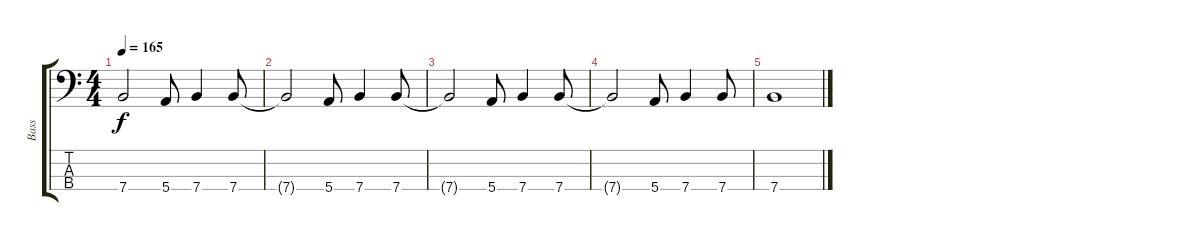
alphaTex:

\track ("Bass" "Bass") {instrument electricbassfinger}
\staff {score tabs}
\tuning (G2 D2 A1 E1) {hide}
\ts (4 4)
\tempo 165
\clef f4
\ks c
7.4{t}.2{dy f} 5.4.8 7.4.4 7.4.8 |
7.4{t}.2 5.4.8 7.4.4 7.4.8 |
7.4{t}.2 5.4.8 7.4.4 7.4.8 |
7.4{t}.2 5.4.8 7.4.4 7.4.8 |
7.4.1
